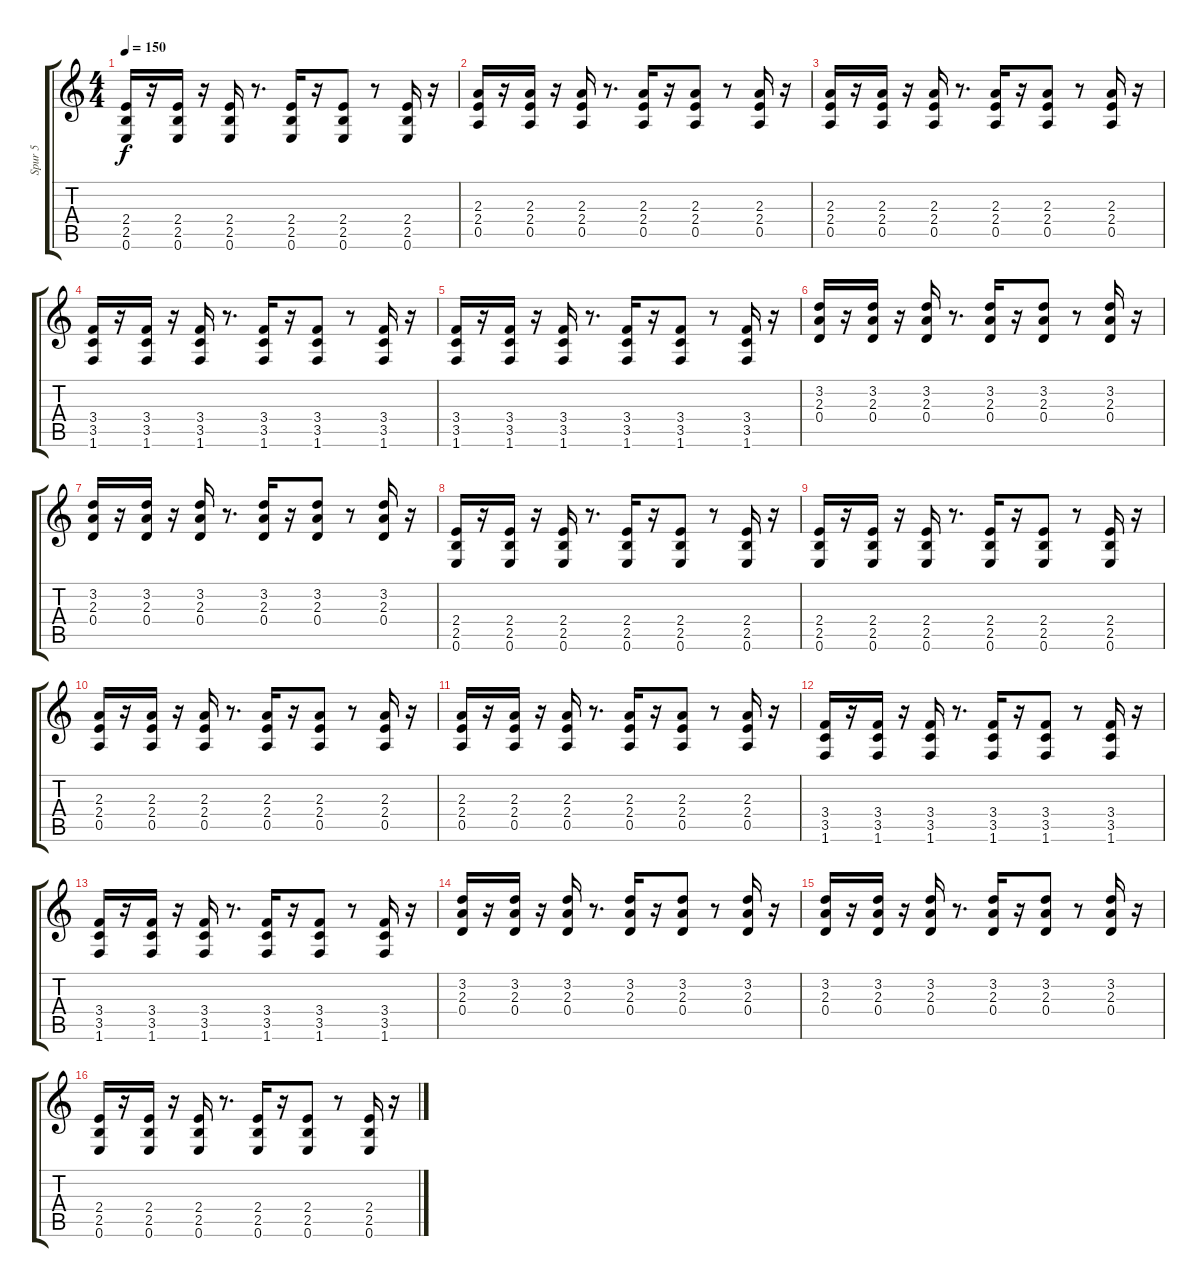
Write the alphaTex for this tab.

\track ("Spur 5" "Spur 5") {instrument overdrivenguitar}
\staff {score tabs}
\tuning (E4 B3 G3 D3 A2 E2) {hide}
\ts (4 4)
\tempo 150
\clef g2
\ks c
(2.4 2.5 0.6).16{dy f} r.16 (2.4 2.5 0.6).16 r.16 (2.4 2.5 0.6).16 r.8{d} (2.4 2.5 0.6).16 r.16 (2.4 2.5 0.6).8 r.8 (2.4 2.5 0.6).16 r.16 |
(2.3 2.4 0.5).16 r.16 (2.3 2.4 0.5).16 r.16 (2.3 2.4 0.5).16 r.8{d} (2.3 2.4 0.5).16 r.16 (2.3 2.4 0.5).8 r.8 (2.3 2.4 0.5).16 r.16 |
(2.3 2.4 0.5).16 r.16 (2.3 2.4 0.5).16 r.16 (2.3 2.4 0.5).16 r.8{d} (2.3 2.4 0.5).16 r.16 (2.3 2.4 0.5).8 r.8 (2.3 2.4 0.5).16 r.16 |
(3.4 3.5 1.6).16 r.16 (3.4 3.5 1.6).16 r.16 (3.4 3.5 1.6).16 r.8{d} (3.4 3.5 1.6).16 r.16 (3.4 3.5 1.6).8 r.8 (3.4 3.5 1.6).16 r.16 |
(3.4 3.5 1.6).16 r.16 (3.4 3.5 1.6).16 r.16 (3.4 3.5 1.6).16 r.8{d} (3.4 3.5 1.6).16 r.16 (3.4 3.5 1.6).8 r.8 (3.4 3.5 1.6).16 r.16 |
(3.2 2.3 0.4).16 r.16 (3.2 2.3 0.4).16 r.16 (3.2 2.3 0.4).16 r.8{d} (3.2 2.3 0.4).16 r.16 (3.2 2.3 0.4).8 r.8 (3.2 2.3 0.4).16 r.16 |
(3.2 2.3 0.4).16 r.16 (3.2 2.3 0.4).16 r.16 (3.2 2.3 0.4).16 r.8{d} (3.2 2.3 0.4).16 r.16 (3.2 2.3 0.4).8 r.8 (3.2 2.3 0.4).16 r.16 |
(2.4 2.5 0.6).16 r.16 (2.4 2.5 0.6).16 r.16 (2.4 2.5 0.6).16 r.8{d} (2.4 2.5 0.6).16 r.16 (2.4 2.5 0.6).8 r.8 (2.4 2.5 0.6).16 r.16 |
(2.4 2.5 0.6).16 r.16 (2.4 2.5 0.6).16 r.16 (2.4 2.5 0.6).16 r.8{d} (2.4 2.5 0.6).16 r.16 (2.4 2.5 0.6).8 r.8 (2.4 2.5 0.6).16 r.16 |
(2.3 2.4 0.5).16 r.16 (2.3 2.4 0.5).16 r.16 (2.3 2.4 0.5).16 r.8{d} (2.3 2.4 0.5).16 r.16 (2.3 2.4 0.5).8 r.8 (2.3 2.4 0.5).16 r.16 |
(2.3 2.4 0.5).16 r.16 (2.3 2.4 0.5).16 r.16 (2.3 2.4 0.5).16 r.8{d} (2.3 2.4 0.5).16 r.16 (2.3 2.4 0.5).8 r.8 (2.3 2.4 0.5).16 r.16 |
(3.4 3.5 1.6).16 r.16 (3.4 3.5 1.6).16 r.16 (3.4 3.5 1.6).16 r.8{d} (3.4 3.5 1.6).16 r.16 (3.4 3.5 1.6).8 r.8 (3.4 3.5 1.6).16 r.16 |
(3.4 3.5 1.6).16 r.16 (3.4 3.5 1.6).16 r.16 (3.4 3.5 1.6).16 r.8{d} (3.4 3.5 1.6).16 r.16 (3.4 3.5 1.6).8 r.8 (3.4 3.5 1.6).16 r.16 |
(3.2 2.3 0.4).16 r.16 (3.2 2.3 0.4).16 r.16 (3.2 2.3 0.4).16 r.8{d} (3.2 2.3 0.4).16 r.16 (3.2 2.3 0.4).8 r.8 (3.2 2.3 0.4).16 r.16 |
(3.2 2.3 0.4).16 r.16 (3.2 2.3 0.4).16 r.16 (3.2 2.3 0.4).16 r.8{d} (3.2 2.3 0.4).16 r.16 (3.2 2.3 0.4).8 r.8 (3.2 2.3 0.4).16 r.16 |
(2.4 2.5 0.6).16 r.16 (2.4 2.5 0.6).16 r.16 (2.4 2.5 0.6).16 r.8{d} (2.4 2.5 0.6).16 r.16 (2.4 2.5 0.6).8 r.8 (2.4 2.5 0.6).16 r.16
